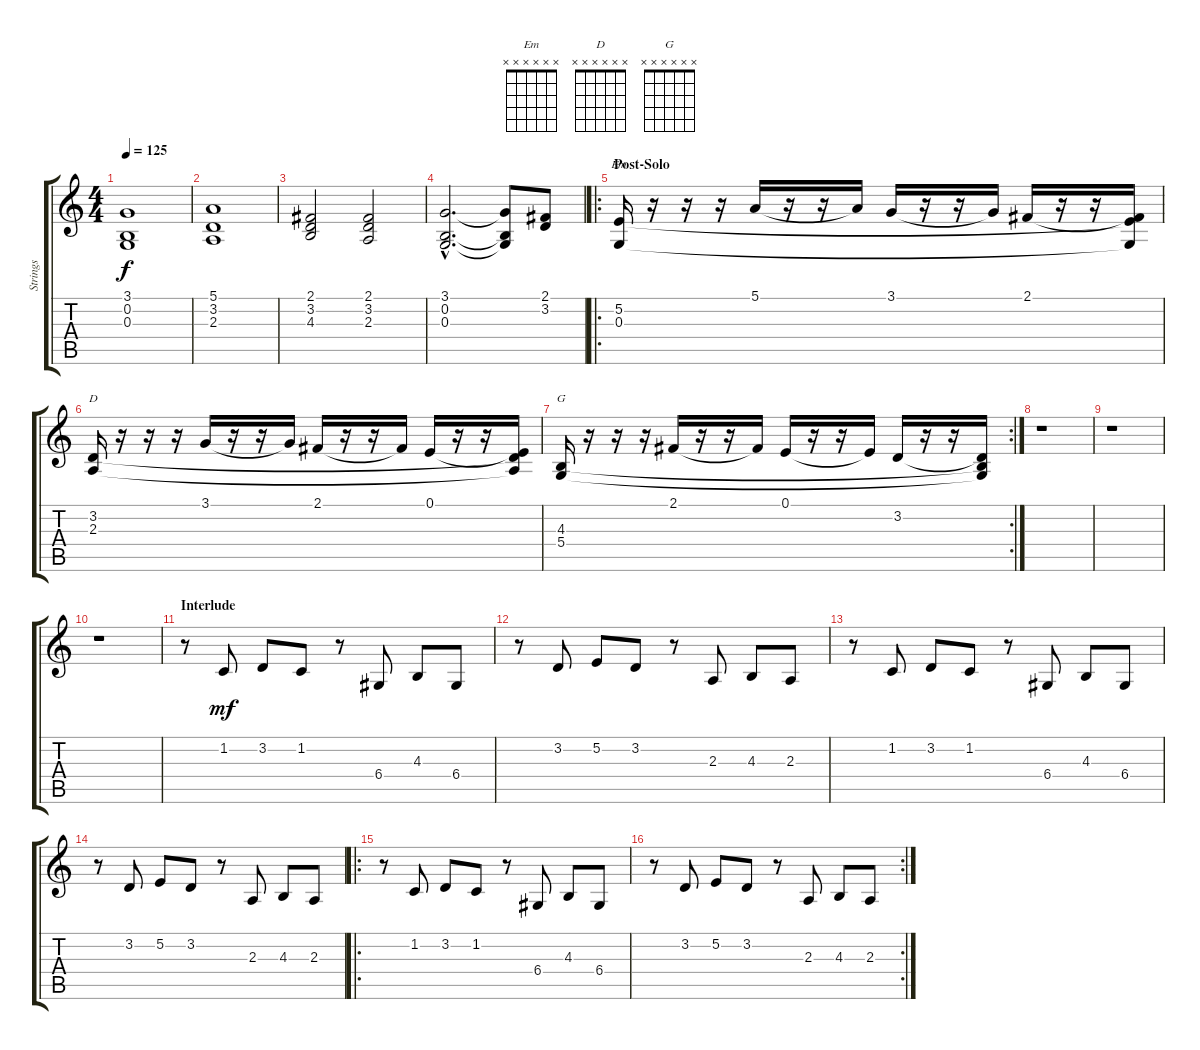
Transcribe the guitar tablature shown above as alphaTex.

\track ("Strings" "Strings") {instrument stringensemble1}
\staff {score tabs}
\tuning (E4 B3 G3 D3 A2 E2) {hide}
\chord ("Em" x x x x x x)
\chord ("D" x x x x x x)
\chord ("G" x x x x x x)
\ts (4 4)
\tempo 125
\clef g2
\ks c
(3.1 0.2 0.3).1{dy f} |
(5.1 3.2 2.3).1 |
(2.1 3.2 4.3).2 (2.1 3.2 2.3).2 |
(3.1{hac} 0.2{hac} 0.3{hac}).2{d} (3.1{t} 0.2{t} 0.3{t}).8 (2.1 3.2).8 |
\ro
\section ("" "Post-Solo")
(5.2 0.3).16{ch "Em" volume 13} r.16 r.16 r.16 5.1.16 r.16 r.16 5.1{t}.16 3.1.16 r.16 r.16 3.1{t}.16 2.1.16 r.16 r.16 (2.1{t} 5.2{t} 0.3{t}).16 |
(3.2 2.3).16{ch "D"} r.16 r.16 r.16 3.1.16 r.16 r.16 3.1{t}.16 2.1.16 r.16 r.16 2.1{t}.16 0.1.16 r.16 r.16 (0.1{t} 3.2{t} 2.3{t}).16 |
\rc 2
(4.3 5.4).16{ch "G"} r.16 r.16 r.16 2.1.16 r.16 r.16 2.1{t}.16 0.1.16 r.16 r.16 0.1{t}.16 3.2.16 r.16 r.16 (3.2{t} 4.3{t} 5.4{t}).16 |
r.1 |
r.1 |
r.1 |
\section ("" "Interlude")
r.8{volume 15} 1.2.8{dy mf} 3.2.8 1.2.8 r.8 6.4.8 4.3.8 6.4.8 |
r.8 3.2.8 5.2.8 3.2.8 r.8 2.3.8 4.3.8 2.3.8 |
r.8{volume 15} 1.2.8 3.2.8 1.2.8 r.8 6.4.8 4.3.8 6.4.8 |
r.8 3.2.8 5.2.8 3.2.8 r.8 2.3.8 4.3.8 2.3.8 |
\ro
r.8 1.2.8 3.2.8 1.2.8 r.8 6.4.8 4.3.8 6.4.8 |
\rc 2
r.8 3.2.8 5.2.8 3.2.8 r.8 2.3.8 4.3.8 2.3.8
